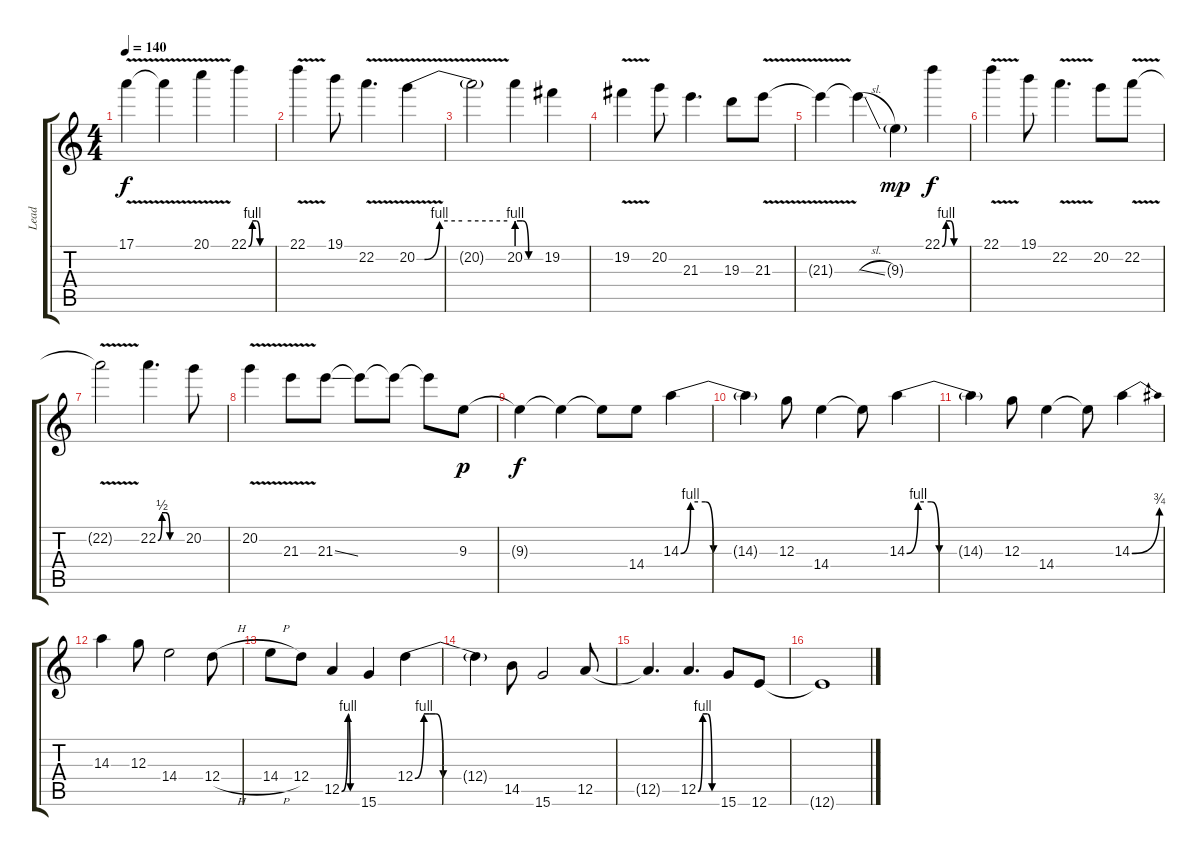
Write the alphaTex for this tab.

\track ("Lead" "Lead") {instrument overdrivenguitar}
\staff {score tabs}
\tuning (E4 B3 G3 D3 A2 E2) {hide}
\ts (4 4)
\tempo 140
\clef g2
\ks c
17.1{v}.4{dy f} 17.1{t}.4 20.1{v}.4 22.1{be (custom 0 0 10 4 20 4 30 0 60 0)}.4 |
22.1{v}.4 19.1.8 22.2{v}.4{d} 20.2{be (custom 0 0 5 0 15 4 30 4 60 4) v}.4 |
20.2{t}.2 20.2{be (custom 0 4 15 4 30 0 60 0)}.4 19.2.4 |
19.2{v}.4 20.2.8 21.3.4{d} 19.3.8 21.3{v}.8 |
21.3{t}.4 21.3{sl t}.4 9.3{g}.4{dy mp} 22.1{be (custom 0 0 10 4 20 4 30 0 60 0)}.4{dy f} |
22.1{v}.4 19.1.8 22.2{v}.4{d} 20.2.8 22.2{v}.8 |
22.2{t}.2 22.2{be (custom 0 0 10 2 20 2 30 0 60 0)}.4{d} 20.2.8 |
20.2{v}.4 21.3{v}.8 21.3{ss}.8 21.3{t}.8 21.3{t}.8 21.3{t}.8 9.3.8{dy p} |
9.3{t}.4{dy f} 9.3{t}.4 9.3{t}.8 14.4.8 14.3{be (custom 0 0 6 4 15 4 20 0 60 0)}.4 |
14.3{t}.4 12.3.8 14.4.4 14.4{t}.8 14.3{be (custom 0 0 7 4 15 4 20 0 60 0)}.4 |
14.3{t}.4 12.3.8 14.4.4 14.4{t}.8 14.3{be (bend 0 0 60 3)}.4 |
14.3.4 12.3.8 14.4.2 12.4{h}.8 |
14.4{h}.8 12.4.8 12.5{be (custom 0 0 25 4 34 0 60 0)}.4 15.6.4 12.4{be (custom 0 0 6 4 10 4 14 4 19 0 30 0 60 0)}.4 |
12.4{t}.4 14.5.8 15.6.2 12.5.8 |
12.5{t}.4{d} 12.5{be (custom 0 0 15 4 30 4 45 0 60 0)}.4{d} 15.6.8 12.6.8 |
12.6{sl t}.1
